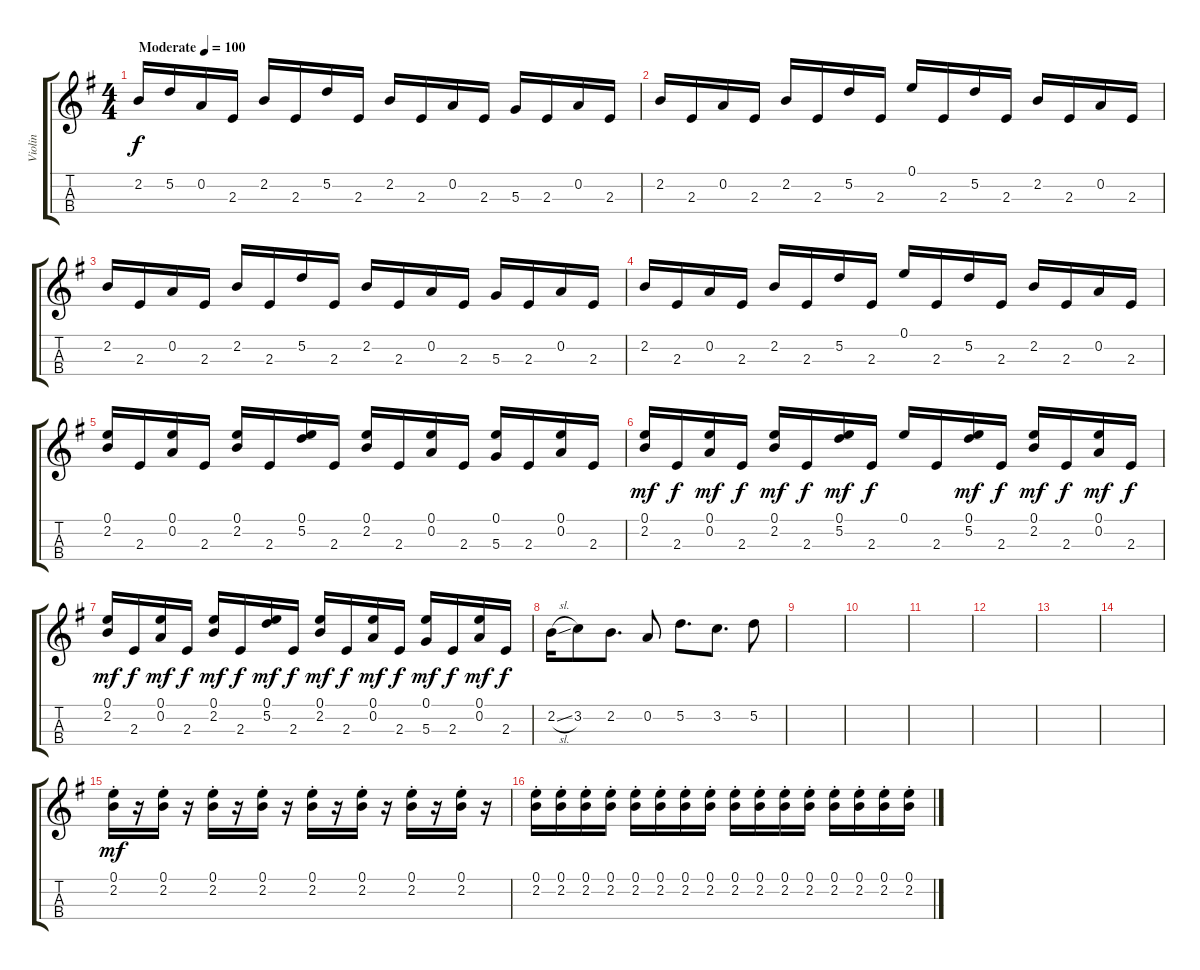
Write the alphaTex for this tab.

\track ("Violin" "Violin") {instrument violin}
\staff {score tabs}
\tuning (E5 A4 D4 G3) {hide}
\ts (4 4)
\tempo (100 "Moderate")
\clef g2
\ks g
2.2.16{dy f instrument violin} 5.2.16 0.2.16 2.3.16 2.2.16 2.3.16 5.2.16 2.3.16 2.2.16 2.3.16 0.2.16 2.3.16 5.3.16 2.3.16 0.2.16 2.3.16 |
2.2.16 2.3.16 0.2.16 2.3.16 2.2.16 2.3.16 5.2.16 2.3.16 0.1.16 2.3.16 5.2.16 2.3.16 2.2.16 2.3.16 0.2.16 2.3.16 |
2.2.16 2.3.16 0.2.16 2.3.16 2.2.16 2.3.16 5.2.16 2.3.16 2.2.16 2.3.16 0.2.16 2.3.16 5.3.16 2.3.16 0.2.16 2.3.16 |
2.2.16 2.3.16 0.2.16 2.3.16 2.2.16 2.3.16 5.2.16 2.3.16 0.1.16 2.3.16 5.2.16 2.3.16 2.2.16 2.3.16 0.2.16 2.3.16 |
(0.1 2.2).16 2.3.16 (0.1 0.2).16 2.3.16 (0.1 2.2).16 2.3.16 (0.1 5.2).16 2.3.16 (0.1 2.2).16 2.3.16 (0.1 0.2).16 2.3.16 (0.1 5.3).16 2.3.16 (0.1 0.2).16 2.3.16 |
(0.1 2.2).16{dy mf} 2.3.16{dy f} (0.1 0.2).16{dy mf} 2.3.16{dy f} (0.1 2.2).16{dy mf} 2.3.16{dy f} (0.1 5.2).16{dy mf} 2.3.16{dy f} 0.1.16 2.3.16 (0.1 5.2).16{dy mf} 2.3.16{dy f} (0.1 2.2).16{dy mf} 2.3.16{dy f} (0.1 0.2).16{dy mf} 2.3.16{dy f} |
(0.1 2.2).16{dy mf} 2.3.16{dy f} (0.1 0.2).16{dy mf} 2.3.16{dy f} (0.1 2.2).16{dy mf} 2.3.16{dy f} (0.1 5.2).16{dy mf} 2.3.16{dy f} (0.1 2.2).16{dy mf} 2.3.16{dy f} (0.1 0.2).16{dy mf} 2.3.16{dy f} (0.1 5.3).16{dy mf} 2.3.16{dy f} (0.1 0.2).16{dy mf} 2.3.16{dy f} |
2.2{sl}.16 3.2.8 2.2.8{d} 0.2.8 5.2.8{d} 3.2.8{d} 5.2.8 |
|
|
|
|
|
|
(0.1{st} 2.2{st}).16{dy mf} r.16 (0.1{st} 2.2{st}).16 r.16 (0.1{st} 2.2{st}).16 r.16 (0.1{st} 2.2{st}).16 r.16 (0.1{st} 2.2{st}).16 r.16 (0.1{st} 2.2{st}).16 r.16 (0.1{st} 2.2{st}).16 r.16 (0.1{st} 2.2{st}).16 r.16 |
(0.1{st} 2.2{st}).16 (0.1{st} 2.2{st}).16 (0.1{st} 2.2{st}).16 (0.1{st} 2.2{st}).16 (0.1{st} 2.2{st}).16 (0.1{st} 2.2{st}).16 (0.1{st} 2.2{st}).16 (0.1{st} 2.2{st}).16 (0.1{st} 2.2{st}).16 (0.1{st} 2.2{st}).16 (0.1{st} 2.2{st}).16 (0.1{st} 2.2{st}).16 (0.1{st} 2.2{st}).16 (0.1{st} 2.2{st}).16 (0.1{st} 2.2{st}).16 (0.1{st} 2.2{st}).16
